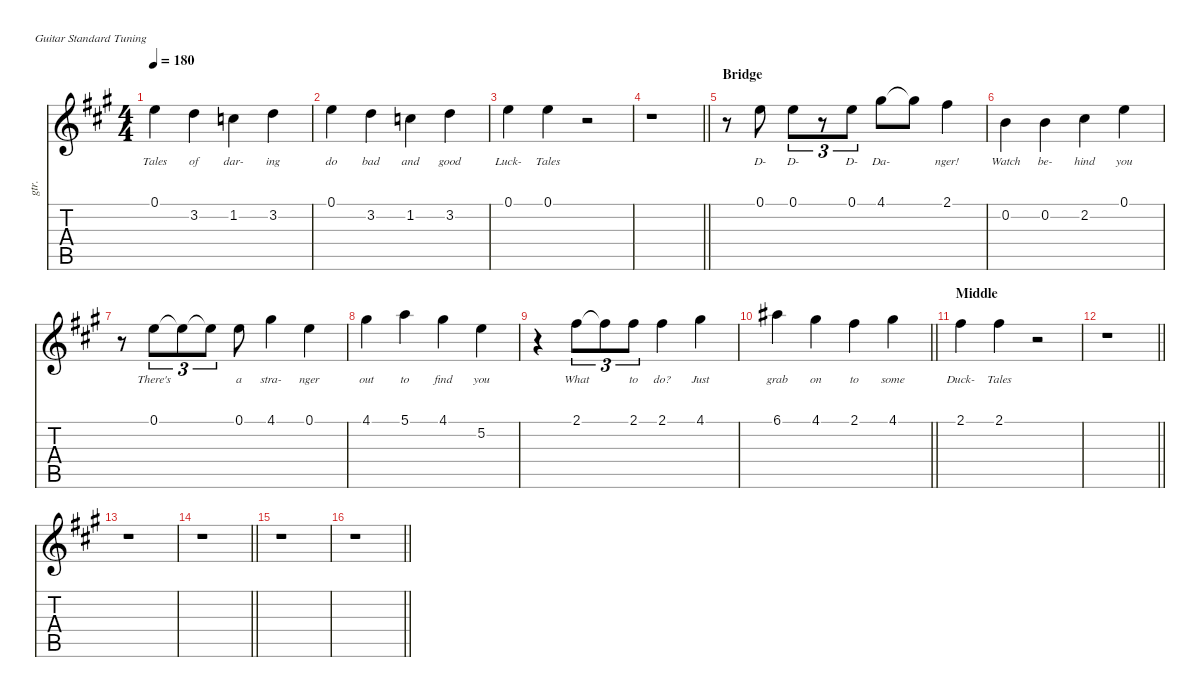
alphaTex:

\defaultSystemsLayout 4
\hideDynamics
\bracketExtendMode nobrackets
\otherSystemsTrackNameOrientation horizontal
\track ("Guitar - melody" "gtr.") {defaultSystemsLayout 4 solo instrument clarinet}
\staff {score tabs}
\tuning (E4 B3 G3 D3 A2 E2)
\displaytranspose 12
\ts (4 4)
\tempo 180
\clef g2
\ks a
0.1{acc forcenatural}.4{lyrics (0 "Tales") lyrics (1 "") lyrics (2 "") lyrics (3 "") lyrics (4 "") dy f beam Down} 3.2{acc forcenatural}.4{lyrics (0 "of") lyrics (1 "") lyrics (2 "") lyrics (3 "") lyrics (4 "") beam Down} 1.2{acc forcenatural}.4{lyrics (0 "dar-") lyrics (1 "") lyrics (2 "") lyrics (3 "") lyrics (4 "") beam Down} 3.2{acc forcenatural}.4{lyrics (0 "ing") lyrics (1 "") lyrics (2 "") lyrics (3 "") lyrics (4 "") beam Down} |
0.1{acc forcenatural}.4{lyrics (0 "do") lyrics (1 "") lyrics (2 "") lyrics (3 "") lyrics (4 "") beam Down} 3.2{acc forcenatural}.4{lyrics (0 "bad") lyrics (1 "") lyrics (2 "") lyrics (3 "") lyrics (4 "") beam Down} 1.2{acc forcenatural}.4{lyrics (0 "and") lyrics (1 "") lyrics (2 "") lyrics (3 "") lyrics (4 "") beam Down} 3.2{acc forcenatural}.4{lyrics (0 "good") lyrics (1 "") lyrics (2 "") lyrics (3 "") lyrics (4 "") beam Down} |
0.1{acc forcenatural}.4{lyrics (0 "Luck-") lyrics (1 "") lyrics (2 "") lyrics (3 "") lyrics (4 "") beam Down} 0.1{acc forcenatural}.4{lyrics (0 "Tales") lyrics (1 "") lyrics (2 "") lyrics (3 "") lyrics (4 "") beam Down} r.2{beam Up} |
\barLineRight lightlight
r.1{beam Down} |
\section ("" "Bridge")
r.8{beam Down} 0.1{acc forcenatural}.8{lyrics (0 "D-") lyrics (1 "") lyrics (2 "") lyrics (3 "") lyrics (4 "") beam Down} 0.1{acc forcenatural}.8{tu (3 2) lyrics (0 "D-") lyrics (1 "") lyrics (2 "") lyrics (3 "") lyrics (4 "") beam Down} r.8{tu (3 2) beam Down} 0.1{acc forcenatural}.8{tu (3 2) lyrics (0 "D-") lyrics (1 "") lyrics (2 "") lyrics (3 "") lyrics (4 "") beam Down} 4.1{acc #}.8{lyrics (0 "Da-") lyrics (1 "") lyrics (2 "") lyrics (3 "") lyrics (4 "") beam Down} 4.1{t acc #}.8{beam Down} 2.1{acc #}.4{lyrics (0 "nger!") lyrics (1 "") lyrics (2 "") lyrics (3 "") lyrics (4 "") beam Down} |
0.2{acc forcenatural}.4{lyrics (0 "Watch") lyrics (1 "") lyrics (2 "") lyrics (3 "") lyrics (4 "") beam Down} 0.2{acc forcenatural}.4{lyrics (0 "be-") lyrics (1 "") lyrics (2 "") lyrics (3 "") lyrics (4 "") beam Down} 2.2{acc #}.4{lyrics (0 "hind") lyrics (1 "") lyrics (2 "") lyrics (3 "") lyrics (4 "") beam Down} 0.1{acc forcenatural}.4{lyrics (0 "you") lyrics (1 "") lyrics (2 "") lyrics (3 "") lyrics (4 "") beam Down} |
r.8{beam Down} 0.1{acc forcenatural}.8{tu (3 2) lyrics (0 "There's") lyrics (1 "") lyrics (2 "") lyrics (3 "") lyrics (4 "") beam Down} 0.1{t acc forcenatural}.8{tu (3 2) dy mf beam Down} 0.1{t acc forcenatural}.8{tu (3 2) dy f beam Down} 0.1{acc forcenatural}.8{lyrics (0 "a") lyrics (1 "") lyrics (2 "") lyrics (3 "") lyrics (4 "") beam Down} 4.1{acc #}.4{lyrics (0 "stra-") lyrics (1 "") lyrics (2 "") lyrics (3 "") lyrics (4 "") beam Down} 0.1{acc forcenatural}.4{lyrics (0 "nger") lyrics (1 "") lyrics (2 "") lyrics (3 "") lyrics (4 "") beam Down} |
4.1{acc #}.4{lyrics (0 "out") lyrics (1 "") lyrics (2 "") lyrics (3 "") lyrics (4 "") beam Down} 5.1{acc forcenatural}.4{lyrics (0 "to") lyrics (1 "") lyrics (2 "") lyrics (3 "") lyrics (4 "") beam Down} 4.1{acc #}.4{lyrics (0 "find") lyrics (1 "") lyrics (2 "") lyrics (3 "") lyrics (4 "") beam Down} 5.2{acc forcenatural}.4{lyrics (0 "you") lyrics (1 "") lyrics (2 "") lyrics (3 "") lyrics (4 "") beam Down} |
r.4{beam Down} 2.1{acc #}.8{tu (3 2) lyrics (0 "What") lyrics (1 "") lyrics (2 "") lyrics (3 "") lyrics (4 "") beam Down} 2.1{t acc #}.8{tu (3 2) beam Down} 2.1{acc #}.8{tu (3 2) lyrics (0 "to") lyrics (1 "") lyrics (2 "") lyrics (3 "") lyrics (4 "") beam Down} 2.1{acc #}.4{lyrics (0 "do?") lyrics (1 "") lyrics (2 "") lyrics (3 "") lyrics (4 "") beam Down} 4.1{acc #}.4{lyrics (0 "Just") lyrics (1 "") lyrics (2 "") lyrics (3 "") lyrics (4 "") beam Down} |
\barLineRight lightlight
6.1{acc #}.4{lyrics (0 "grab") lyrics (1 "") lyrics (2 "") lyrics (3 "") lyrics (4 "") beam Down} 4.1{acc #}.4{lyrics (0 "on") lyrics (1 "") lyrics (2 "") lyrics (3 "") lyrics (4 "") beam Down} 2.1{acc #}.4{lyrics (0 "to") lyrics (1 "") lyrics (2 "") lyrics (3 "") lyrics (4 "") beam Down} 4.1{acc #}.4{lyrics (0 "some") lyrics (1 "") lyrics (2 "") lyrics (3 "") lyrics (4 "") beam Down} |
\section ("" "Middle")
2.1{acc #}.4{lyrics (0 "Duck-") lyrics (1 "") lyrics (2 "") lyrics (3 "") lyrics (4 "") beam Down} 2.1{acc #}.4{lyrics (0 "Tales") lyrics (1 "") lyrics (2 "") lyrics (3 "") lyrics (4 "") beam Down} r.2{beam Up} |
\barLineRight lightlight
r.1{beam Down} |
r.1{beam Down} |
\barLineRight lightlight
r.1{beam Down} |
r.1{beam Down} |
\barLineRight lightlight
r.1{beam Down}
